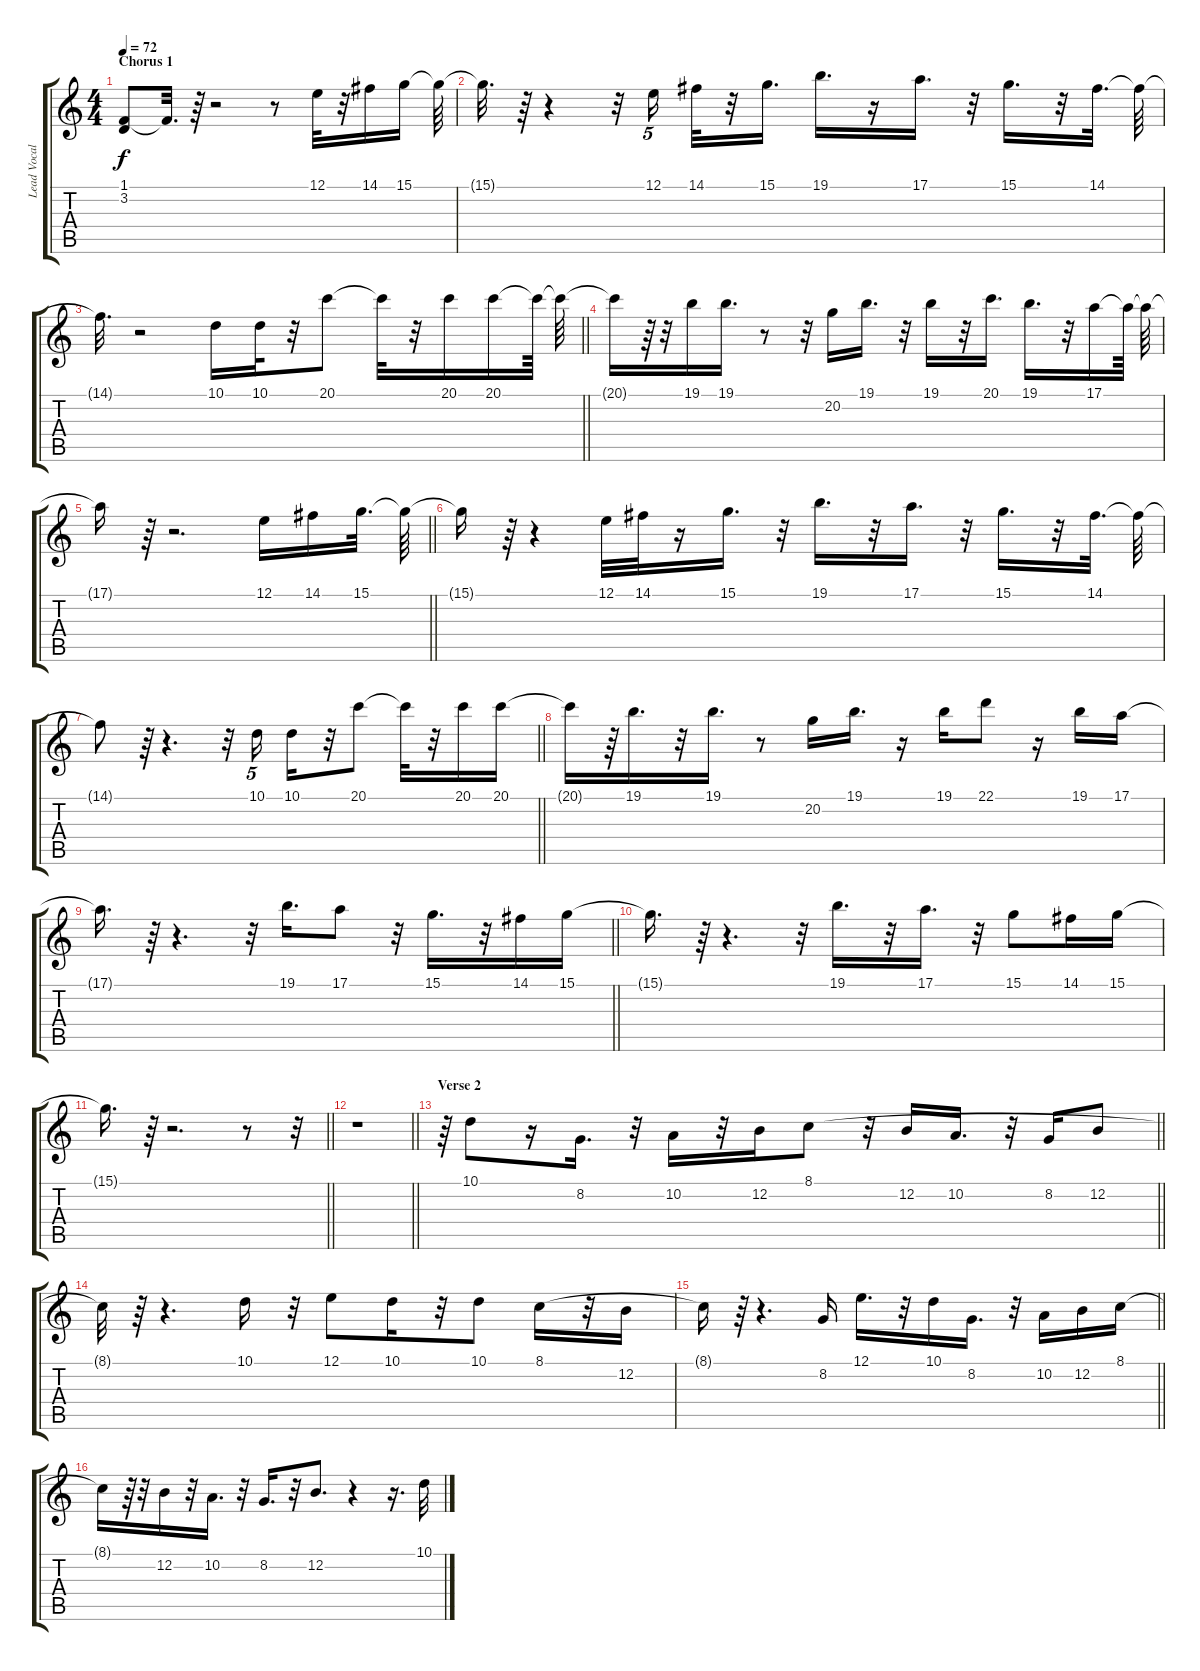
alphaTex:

\track ("Lead Vocals" "Lead Vocal") {instrument flute}
\staff {score tabs}
\tuning (E4 B3 G3 D3 A2 E2) {hide}
\ts (4 4)
\section ("" "Chorus 1")
\tempo 72
\clef g2
\ks c
(1.1{t} 3.2{t}).8{dy f} 1.1{t}.32{d} r.64 r.2 r.8 12.1.32 r.32 14.1.16 15.1.16 15.1{t}.64 |
15.1{t}.32{d} r.64 r.4 r.32 12.1.16{tu (5 4)} 14.1.32 r.32 15.1.16{d} 19.1.16{d} r.16 17.1.16{d} r.32 15.1.16{d} r.32 14.1.32{d} 14.1{t}.64 |
\barLineRight lightlight
14.1{t}.32{d} r.2 10.1.16 10.1.32 r.32 20.1.8 20.1{t}.32 r.32 20.1.16 20.1.16 20.1{t}.64 20.1{t}.64 |
20.1{t}.16 r.64 r.32 19.1.16 19.1.16{d} r.8 r.32 20.2.16 19.1.16{d} r.32 19.1.16 r.32 20.1.16{d} 19.1.16{d} r.32 17.1.16 17.1{t}.64 17.1{t}.64 |
\barLineRight lightlight
17.1{t}.16 r.64 r.2{d} 12.1.16 14.1.16 15.1.32{d} 15.1{t}.64 |
15.1{t}.16 r.64 r.4 12.1.32 14.1.32 r.16 15.1.16{d} r.32 19.1.16{d} r.32 17.1.16{d} r.32 15.1.16{d} r.32 14.1.32{d} 14.1{t}.64 |
\barLineRight lightlight
14.1{t}.8 r.64 r.4{d} r.32 10.1.16{tu (5 4)} 10.1.16 r.32 20.1.8 20.1{t}.32 r.32 20.1.16 20.1.16 |
20.1{t}.16 r.64 19.1.16{d} r.32 19.1.16{d} r.8 20.2.16 19.1.16{d} r.16 19.1.16 22.1.8 r.16 19.1.16 17.1.16 |
\barLineRight lightlight
17.1{t}.16{d} r.64 r.4{d} r.32 19.1.16{d} 17.1.8 r.32 15.1.16{d} r.32 14.1.16 15.1.16 |
15.1{t}.16{d} r.64 r.4{d} r.32 19.1.16{d} r.32 17.1.16{d} r.32 15.1.8 14.1.16 15.1.16 |
\barLineRight lightlight
15.1{t}.16{d} r.64 r.2{d} r.8 r.32 |
\barLineRight lightlight
r.1 |
\section ("" "Verse 2")
\barLineRight lightlight
r.64 10.1.8 r.16 8.2.16{d} r.32 10.2.16 r.32 12.2.16 8.1.8 r.32 12.2.16 10.2.16{d} r.32 8.2.16 12.2.8 |
8.1{t}.32 r.64 r.4{d} 10.1.16 r.32 12.1.8 10.1.16 r.32 10.1.8 8.1.16 r.32 12.2.16 |
\barLineRight lightlight
8.1{t}.16 r.64 r.4{d} 8.2.16 12.1.16{d} r.32 10.1.16 8.2.16{d} r.32 10.2.16 12.2.16 8.1.16 |
8.1{t}.16 r.64 r.32 12.2.16 r.32 10.2.16{d} r.32 8.2.16{d} r.32 12.2.8{d} r.4 r.16{d} 10.1.32
